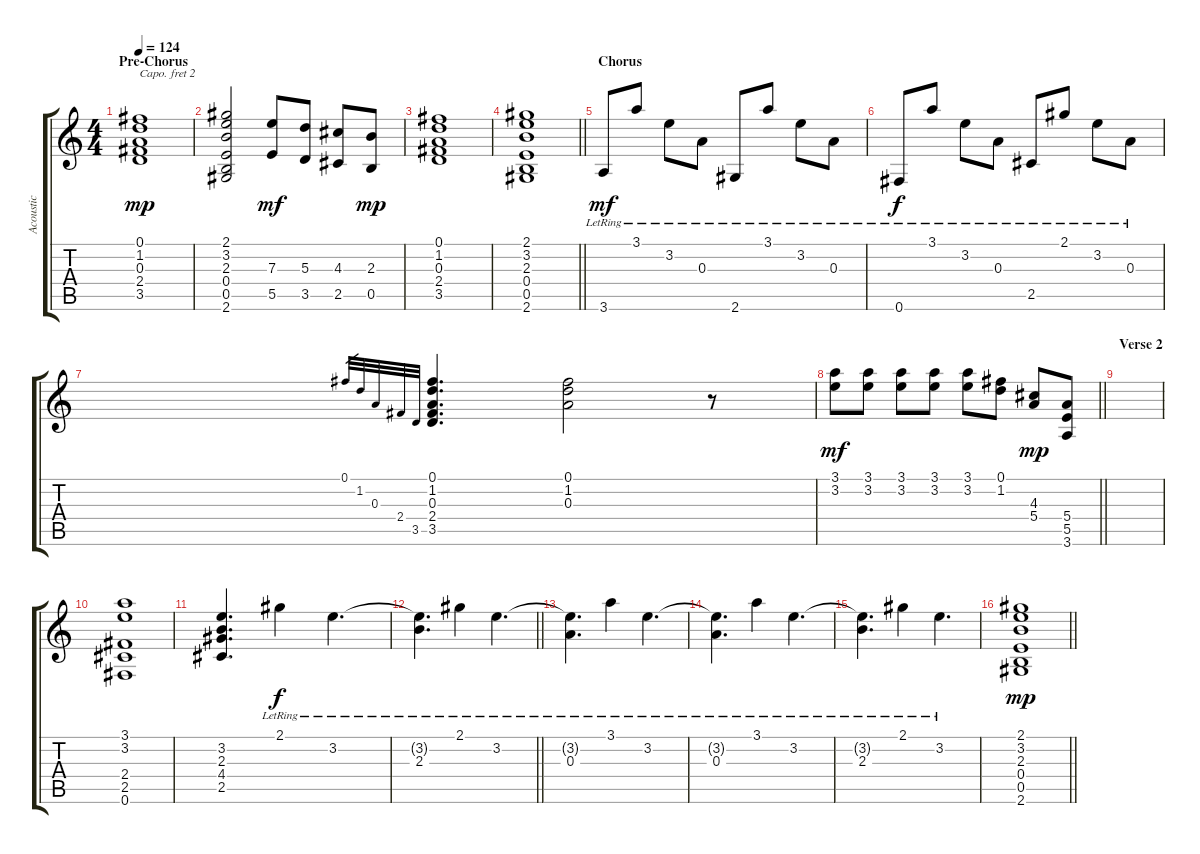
\track ("Acoustic" "Acoustic") {instrument acousticguitarsteel}
\staff {score tabs}
\capo 2
\tuning (E4 B3 G3 D3 A2 E2) {hide}
\ts (4 4)
\section ("" "Pre-Chorus")
\tempo 124
\clef g2
\ks c
(0.1 1.2 0.3 2.4 3.5).1{dy mp} |
(2.1 3.2 2.3 0.4 0.5 2.6).2 (7.3 5.5).8{dy mf} (5.3 3.5).8 (4.3 2.5).8 (2.3 0.5).8{dy mp} |
(0.1 1.2 0.3 2.4 3.5).1 |
\barLineRight lightlight
(2.1 3.2 2.3 0.4 0.5 2.6).1 |
\section ("" "Chorus")
3.6{lr}.8{dy mf} 3.1{lr}.8 3.2{lr}.8 0.3{lr}.8 2.6{lr}.8 3.1{lr}.8 3.2{lr}.8 0.3{lr}.8 |
0.6{lr}.8{dy f} 3.1{lr}.8 3.2{lr}.8 0.3{lr}.8 2.5{lr}.8 2.1{lr}.8 3.2{lr}.8 0.3{lr}.8 |
0.1.32{gr} 1.2.32{gr} 0.3.32{gr} 2.4.32{gr} 3.5.32{gr} (0.1 1.2 0.3 2.4 3.5).4{d} (0.1 1.2 0.3).2 r.8 |
\barLineRight lightlight
(3.1 3.2).8{dy mf} (3.1 3.2).8 (3.1 3.2).8 (3.1 3.2).8 (3.1 3.2).8 (0.1 1.2).8 (4.3 5.4).8{dy mp} (5.4 5.5 3.6).8 |
\section ("" "Verse 2")
|
(3.1 3.2 2.4 2.5 0.6).1 |
(3.2 2.3 4.4 2.5).4{d} 2.1{lr}.4{dy f} 3.2{lr}.4{d} |
\barLineRight lightlight
(3.2{t} 2.3{lr}).4{d} 2.1{lr}.4 3.2{lr}.4{d} |
(3.2{t} 0.3{lr}).4{d} 3.1{lr}.4 3.2{lr}.4{d} |
(3.2{t} 0.3{lr}).4{d} 3.1{lr}.4 3.2{lr}.4{d} |
(3.2{t} 2.3{lr}).4{d} 2.1{lr}.4 3.2{lr}.4{d} |
\barLineRight lightlight
(2.1 3.2 2.3 0.4 0.5 2.6).1{dy mp}
